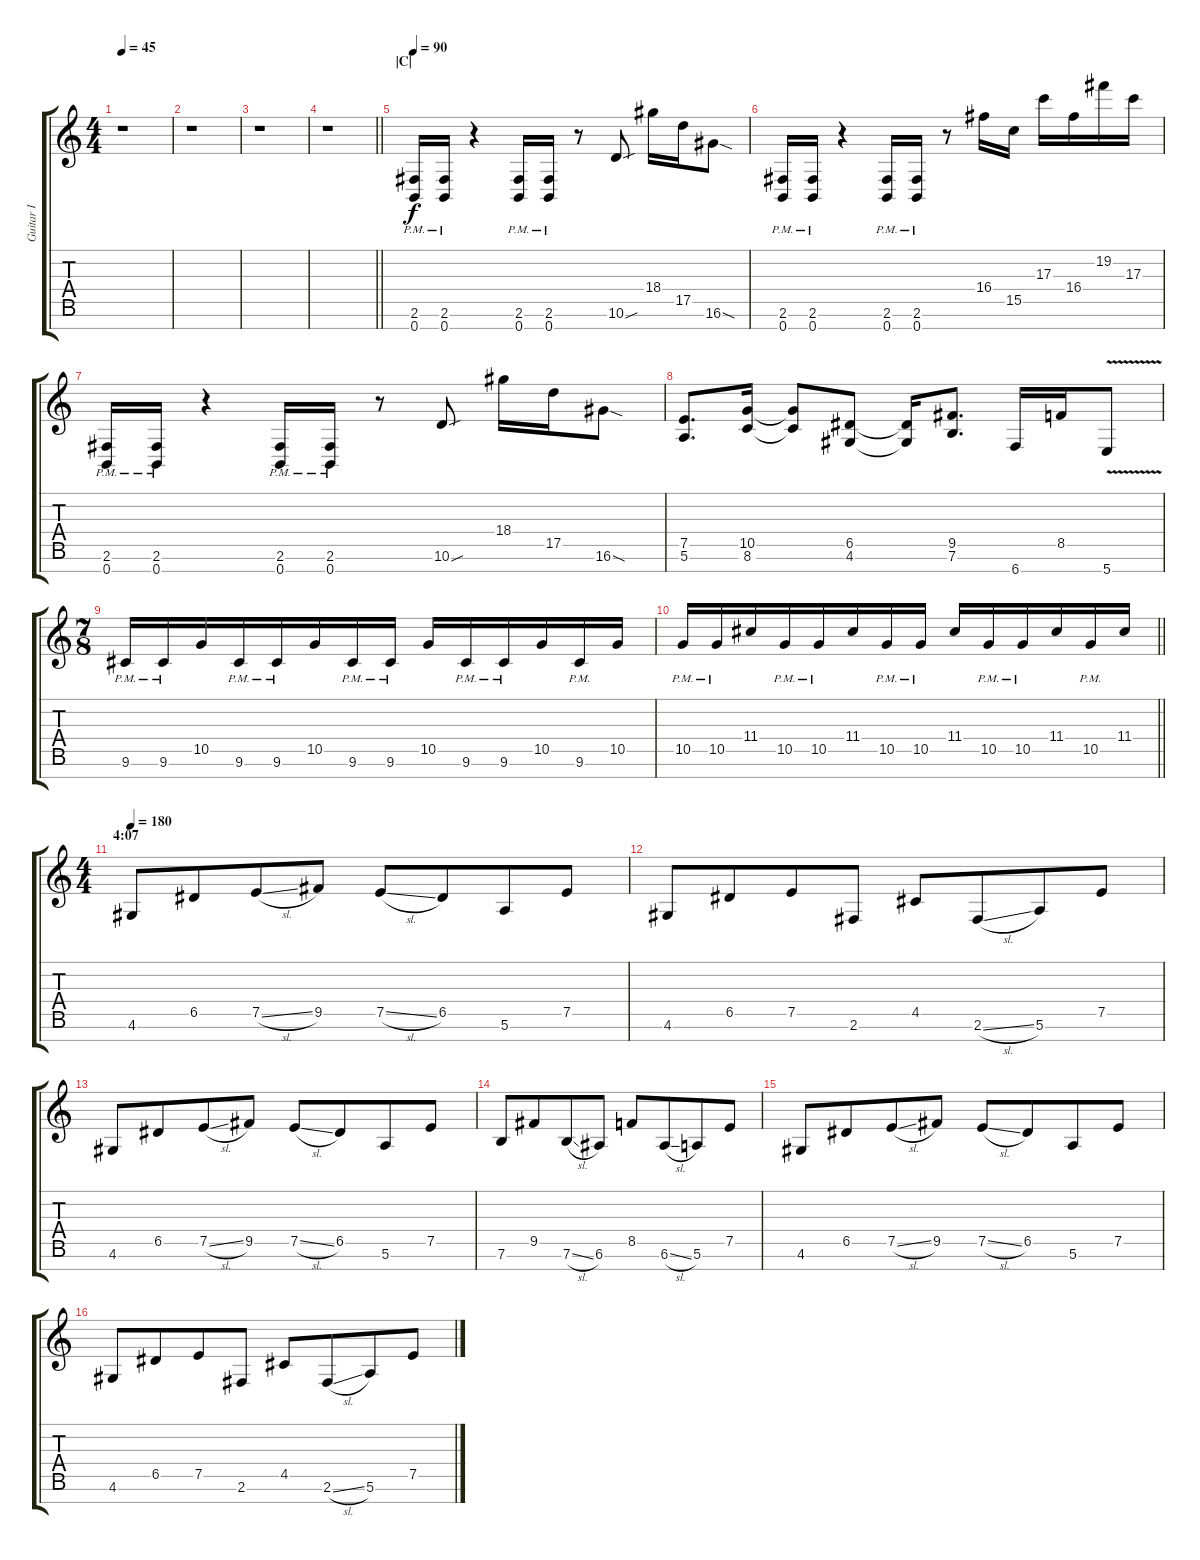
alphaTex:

\track ("Guitar I" "Guitar I") {instrument distortionguitar}
\staff {score tabs}
\tuning (E4 B3 G3 D3 A2 E2 B1) {hide}
\ts (4 4)
\tempo 45
\clef g2
\ks c
r.1{dy mf} |
r.1 |
r.1 |
\barLineRight lightlight
r.1 |
\section ("" "|C|")
\tempo 90
(2.6{pm} 0.7{pm}).16{dy f volume 16} (2.6{pm} 0.7{pm}).16 r.4 (2.6{pm} 0.7{pm}).16 (2.6{pm} 0.7{pm}).16 r.8 10.6{sou}.8 18.4.16 17.5.16 16.6{sod}.8 |
(2.6{pm} 0.7{pm}).16 (2.6{pm} 0.7{pm}).16 r.4 (2.6{pm} 0.7{pm}).16 (2.6{pm} 0.7{pm}).16 r.8 16.4.16 15.5.16 17.3.16 16.4.16 19.2.16 17.3.16 |
(2.6{pm} 0.7{pm}).16 (2.6{pm} 0.7{pm}).16 r.4 (2.6{pm} 0.7{pm}).16 (2.6{pm} 0.7{pm}).16 r.8 10.6{sou}.8 18.4.16 17.5.16 16.6{sod}.8 |
(7.5 5.6).8{d} (10.5 8.6).16 (10.5{t} 8.6{t}).8 (6.5 4.6).8 (6.5{t} 4.6{t}).16 (9.5 7.6).8{d} 6.7.16 8.5.16 5.7{v}.8 |
\ts (7 8)
9.6{pm}.16 9.6{pm}.16{beam merge} 10.5.16 9.6{pm}.16 9.6{pm}.16 10.5.16{beam merge} 9.6{pm}.16 9.6{pm}.16 10.5.16 9.6{pm}.16{beam merge} 9.6{pm}.16 10.5.16 9.6{pm}.16 10.5.16 |
\barLineRight lightlight
10.5{pm}.16 10.5{pm}.16{beam merge} 11.4.16 10.5{pm}.16 10.5{pm}.16 11.4.16{beam merge} 10.5{pm}.16 10.5{pm}.16 11.4.16 10.5{pm}.16{beam merge} 10.5{pm}.16 11.4.16 10.5{pm}.16 11.4.16 |
\ts (4 4)
\section ("" "4:07")
\tempo 180
4.6.8 6.5.8{beam merge} 7.5{sl}.8 9.5.8{beam split} 7.5{sl}.8 6.5.8{beam merge} 5.6.8 7.5.8 |
4.6.8 6.5.8{beam merge} 7.5.8 2.6.8{beam split} 4.5.8 2.6{sl}.8{beam merge} 5.6.8 7.5.8 |
4.6.8 6.5.8{beam merge} 7.5{sl}.8 9.5.8{beam split} 7.5{sl}.8 6.5.8{beam merge} 5.6.8 7.5.8 |
7.6.8 9.5.8{beam merge} 7.6{sl}.8 6.6.8{beam split} 8.5.8 6.6{sl}.8{beam merge} 5.6.8 7.5.8 |
4.6.8 6.5.8{beam merge} 7.5{sl}.8 9.5.8{beam split} 7.5{sl}.8 6.5.8{beam merge} 5.6.8 7.5.8 |
4.6.8 6.5.8{beam merge} 7.5.8 2.6.8{beam split} 4.5.8 2.6{sl}.8{beam merge} 5.6.8 7.5.8
